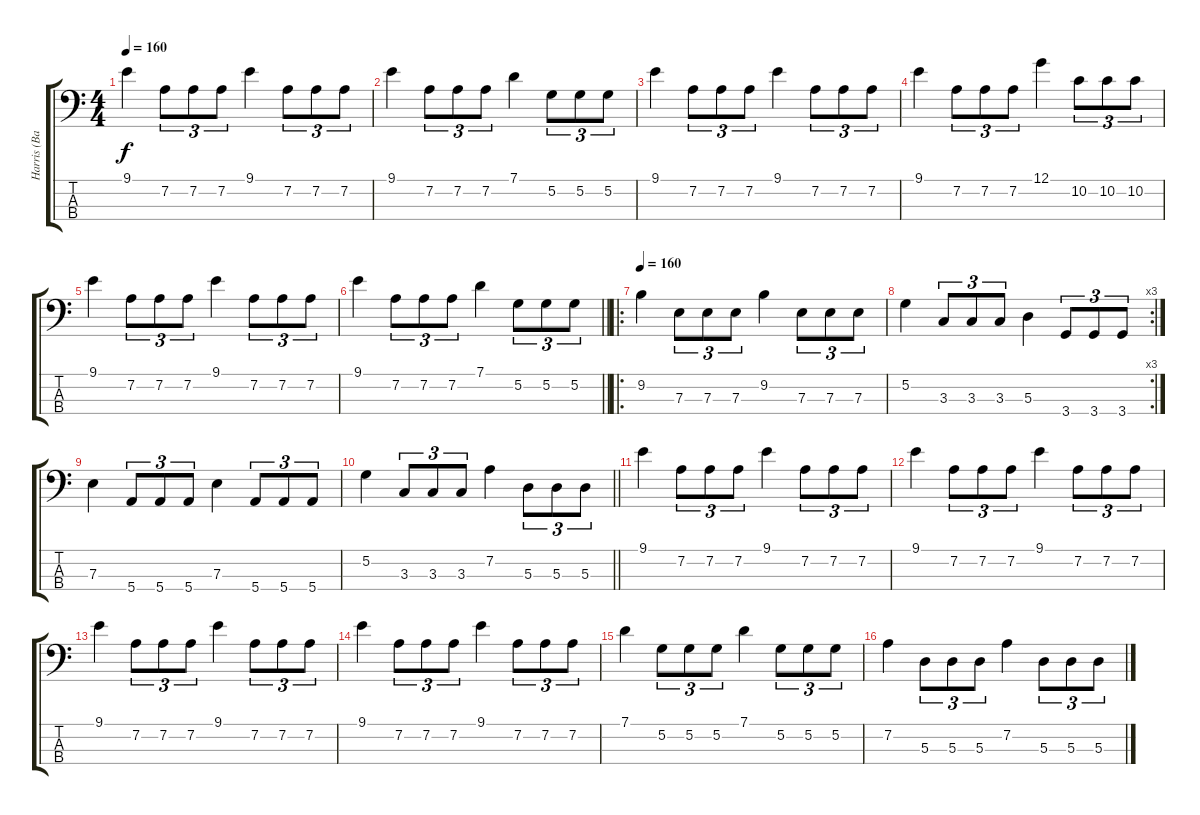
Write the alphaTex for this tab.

\track ("Harris (Bass)" "Harris (Ba") {instrument electricbassfinger}
\staff {score tabs}
\tuning (G2 D2 A1 E1) {hide}
\ts (4 4)
\tempo 160
\clef f4
\ks c
9.1.4{dy f} 7.2.8{tu (3 2)} 7.2.8{tu (3 2)} 7.2.8{tu (3 2)} 9.1.4 7.2.8{tu (3 2)} 7.2.8{tu (3 2)} 7.2.8{tu (3 2)} |
9.1.4 7.2.8{tu (3 2)} 7.2.8{tu (3 2)} 7.2.8{tu (3 2)} 7.1.4 5.2.8{tu (3 2)} 5.2.8{tu (3 2)} 5.2.8{tu (3 2)} |
9.1.4 7.2.8{tu (3 2)} 7.2.8{tu (3 2)} 7.2.8{tu (3 2)} 9.1.4 7.2.8{tu (3 2)} 7.2.8{tu (3 2)} 7.2.8{tu (3 2)} |
9.1.4 7.2.8{tu (3 2)} 7.2.8{tu (3 2)} 7.2.8{tu (3 2)} 12.1.4 10.2.8{tu (3 2)} 10.2.8{tu (3 2)} 10.2.8{tu (3 2)} |
9.1.4 7.2.8{tu (3 2)} 7.2.8{tu (3 2)} 7.2.8{tu (3 2)} 9.1.4 7.2.8{tu (3 2)} 7.2.8{tu (3 2)} 7.2.8{tu (3 2)} |
\barLineRight lightlight
9.1.4 7.2.8{tu (3 2)} 7.2.8{tu (3 2)} 7.2.8{tu (3 2)} 7.1.4 5.2.8{tu (3 2)} 5.2.8{tu (3 2)} 5.2.8{tu (3 2)} |
\ro
\tempo 160
9.2.4 7.3.8{tu (3 2)} 7.3.8{tu (3 2)} 7.3.8{tu (3 2)} 9.2.4 7.3.8{tu (3 2)} 7.3.8{tu (3 2)} 7.3.8{tu (3 2)} |
\rc 3
5.2.4 3.3.8{tu (3 2)} 3.3.8{tu (3 2)} 3.3.8{tu (3 2)} 5.3.4 3.4.8{tu (3 2)} 3.4.8{tu (3 2)} 3.4.8{tu (3 2)} |
7.3.4 5.4.8{tu (3 2)} 5.4.8{tu (3 2)} 5.4.8{tu (3 2)} 7.3.4 5.4.8{tu (3 2)} 5.4.8{tu (3 2)} 5.4.8{tu (3 2)} |
\barLineRight lightlight
5.2.4 3.3.8{tu (3 2)} 3.3.8{tu (3 2)} 3.3.8{tu (3 2)} 7.2.4 5.3.8{tu (3 2)} 5.3.8{tu (3 2)} 5.3.8{tu (3 2)} |
9.1.4 7.2.8{tu (3 2)} 7.2.8{tu (3 2)} 7.2.8{tu (3 2)} 9.1.4 7.2.8{tu (3 2)} 7.2.8{tu (3 2)} 7.2.8{tu (3 2)} |
9.1.4 7.2.8{tu (3 2)} 7.2.8{tu (3 2)} 7.2.8{tu (3 2)} 9.1.4 7.2.8{tu (3 2)} 7.2.8{tu (3 2)} 7.2.8{tu (3 2)} |
9.1.4 7.2.8{tu (3 2)} 7.2.8{tu (3 2)} 7.2.8{tu (3 2)} 9.1.4 7.2.8{tu (3 2)} 7.2.8{tu (3 2)} 7.2.8{tu (3 2)} |
9.1.4 7.2.8{tu (3 2)} 7.2.8{tu (3 2)} 7.2.8{tu (3 2)} 9.1.4 7.2.8{tu (3 2)} 7.2.8{tu (3 2)} 7.2.8{tu (3 2)} |
7.1.4 5.2.8{tu (3 2)} 5.2.8{tu (3 2)} 5.2.8{tu (3 2)} 7.1.4 5.2.8{tu (3 2)} 5.2.8{tu (3 2)} 5.2.8{tu (3 2)} |
7.2.4 5.3.8{tu (3 2)} 5.3.8{tu (3 2)} 5.3.8{tu (3 2)} 7.2.4 5.3.8{tu (3 2)} 5.3.8{tu (3 2)} 5.3.8{tu (3 2)}
